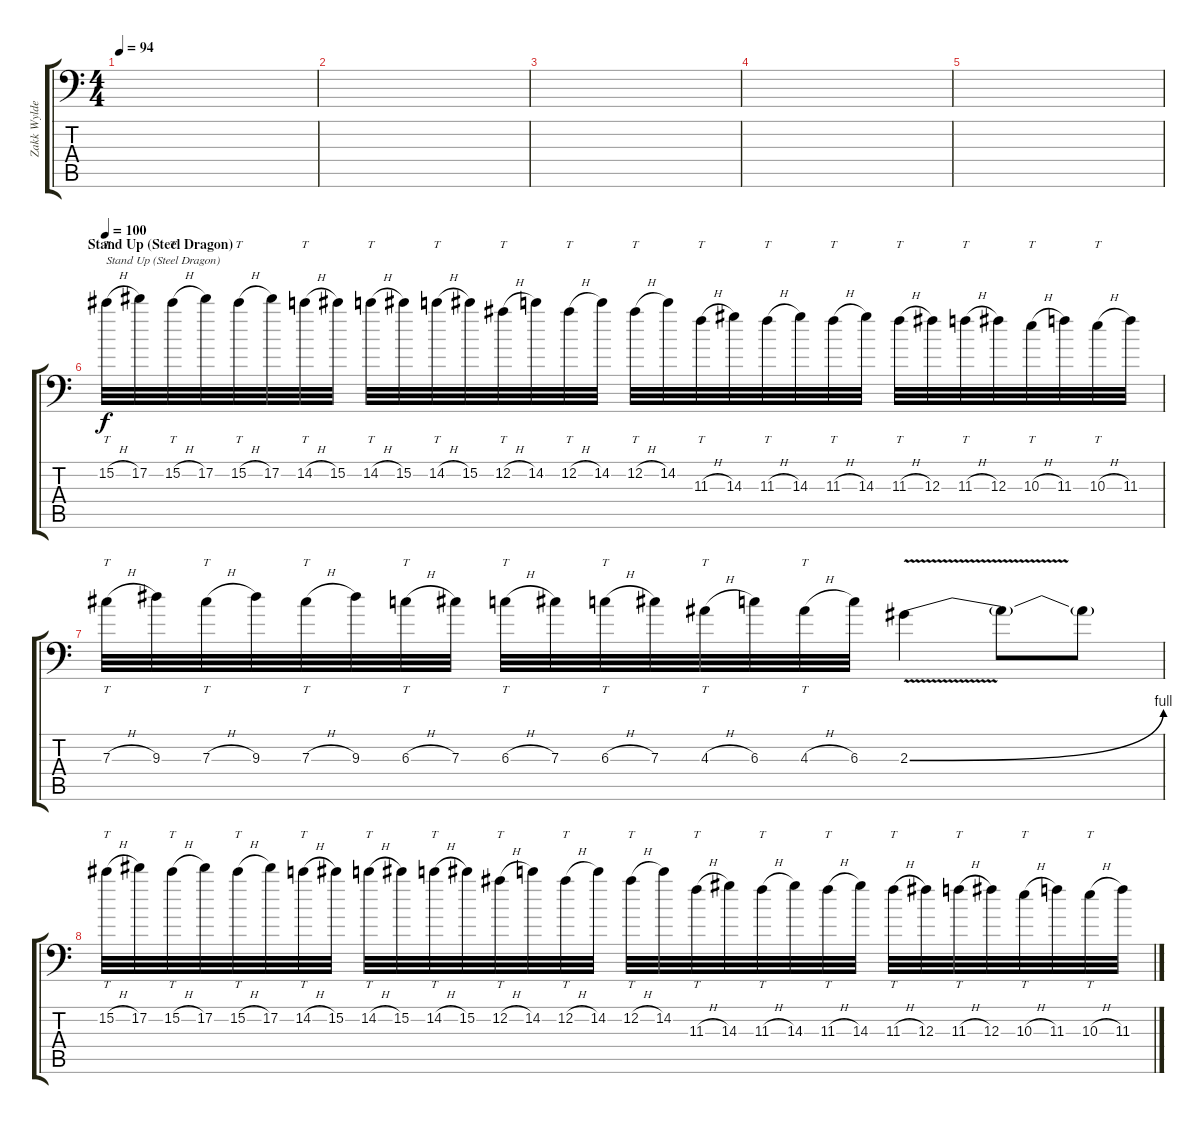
\track ("Zakk Wylde" "Zakk Wylde") {instrument overdrivenguitar}
\staff {score tabs}
\tuning (Eb4 Bb3 Gb3 Db3 Ab2 Bb1) {hide}
\ts (4 4)
\tempo 94
\clef f4
\ks c
|
|
|
|
|
\section ("" "Stand Up (Steel Dragon)")
\tempo 100
15.2{h}.32{tt txt "Stand Up (Steel Dragon)" instrument overdrivenguitar} 17.2.32 15.2{h}.32{tt} 17.2.32 15.2{h}.32{tt} 17.2.32 14.2{h}.32{tt} 15.2.32 14.2{h}.32{tt} 15.2.32 14.2{h}.32{tt} 15.2.32 12.2{h}.32{tt} 14.2.32 12.2{h}.32{tt} 14.2.32 12.2{h}.32{tt} 14.2.32 11.3{h}.32{tt} 14.3.32 11.3{h}.32{tt} 14.3.32 11.3{h}.32{tt} 14.3.32 11.3{h}.32{tt} 12.3.32 11.3{h}.32{tt} 12.3.32 10.3{h}.32{tt} 11.3.32 10.3{h}.32{tt} 11.3.32 |
7.3{h}.32{tt} 9.3.32 7.3{h}.32{tt} 9.3.32 7.3{h}.32{tt} 9.3.32 6.3{h}.32{tt} 7.3.32 6.3{h}.32{tt} 7.3.32 6.3{h}.32{tt} 7.3.32 4.3{h}.32{tt} 6.3.32 4.3{h}.32{tt} 6.3.32 2.3{be (bend 0 0 60 4) v}.4 2.3{t}.8 2.3{t}.8 |
15.2{h}.32{tt} 17.2.32 15.2{h}.32{tt} 17.2.32 15.2{h}.32{tt} 17.2.32 14.2{h}.32{tt} 15.2.32 14.2{h}.32{tt} 15.2.32 14.2{h}.32{tt} 15.2.32 12.2{h}.32{tt} 14.2.32 12.2{h}.32{tt} 14.2.32 12.2{h}.32{tt} 14.2.32 11.3{h}.32{tt} 14.3.32 11.3{h}.32{tt} 14.3.32 11.3{h}.32{tt} 14.3.32 11.3{h}.32{tt} 12.3.32 11.3{h}.32{tt} 12.3.32 10.3{h}.32{tt} 11.3.32 10.3{h}.32{tt} 11.3.32
